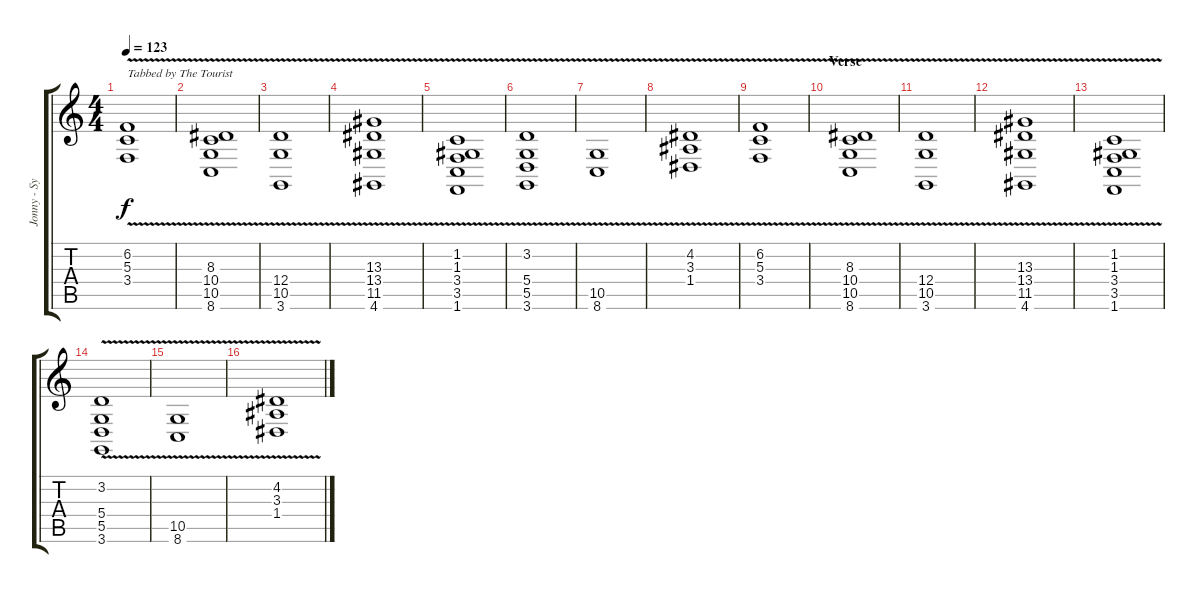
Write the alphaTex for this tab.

\track ("Jonny - Synth" "Jonny - Sy") {instrument synthstrings1}
\staff {score tabs}
\tuning (E4 B3 G3 D3 A2 E2) {hide}
\ts (4 4)
\tempo 123
\clef g2
\ks c
(6.2 5.3 3.4{v}).1{txt "Tabbed by The Tourist" dy f} |
(8.3 10.4{v} 10.5 8.6).1 |
(12.4{v} 10.5 3.6).1 |
(13.3 13.4{v} 11.5 4.6).1 |
(1.2 1.3 3.4{v} 3.5 1.6).1 |
(3.2 5.4{v} 5.5 3.6).1 |
(10.5{v} 8.6).1 |
(4.2 3.3 1.4{v}).1 |
(6.2 5.3 3.4{v}).1 |
\section ("" "Verse")
(8.3 10.4{v} 10.5 8.6).1 |
(12.4{v} 10.5 3.6).1 |
(13.3 13.4{v} 11.5 4.6).1 |
(1.2 1.3 3.4{v} 3.5 1.6).1 |
(3.2 5.4{v} 5.5 3.6).1 |
(10.5{v} 8.6).1 |
(4.2 3.3 1.4{v}).1
